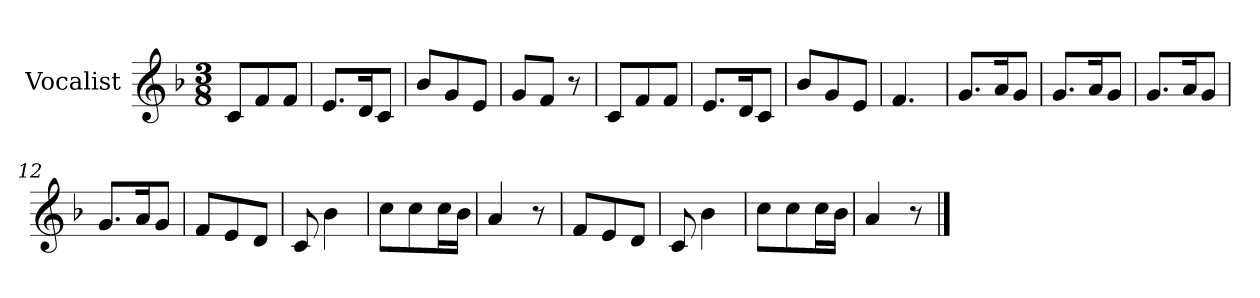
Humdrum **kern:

**kern
*part1
*staff1
*I"Vocalist
*k[b-]
*F:
*M3/8
=1
8cL
8f
8fJ
=2
8.eL
16dK
8cJ
=3
8b-/L
8g
8eJ
=4
8gL
8fJ
8r
=5
8cL
8f
8fJ
=6
8.eL
16dK
8cJ
=7
8b-/L
8g
8eJ
=8
4.f
=9
8.gL
16aK
8gJ
=10
8.gL
16aK
8gJ
=11
8.gL
16aK
8gJ
=12
8.gL
16aK
8gJ
=13
8fL
8e
8dJ
=14
8c
4b-
=15
8ccL
8cc
16ccL
16b-JJ
=16
4a
8r
=17
8fL
8e
8dJ
=18
8c
4b-
=19
8ccL
8cc
16ccL
16b-JJ
=20
4a
8r
==
*-
